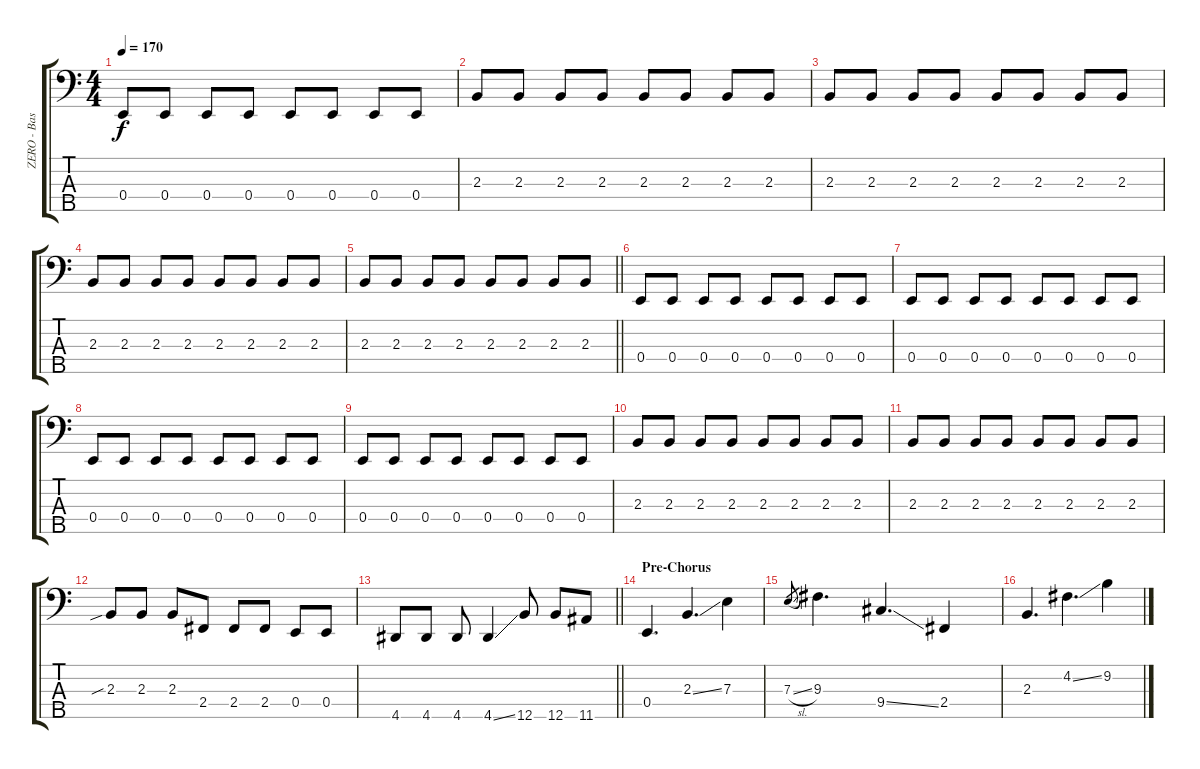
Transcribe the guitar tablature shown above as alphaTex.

\track ("ZERO - Bass" "ZERO - Bas") {instrument electricbassfinger}
\staff {score tabs}
\tuning (G2 D2 A1 E1 B0) {hide}
\ts (4 4)
\tempo 170
\clef f4
\ks c
0.4.8{dy f} 0.4.8 0.4.8 0.4.8 0.4.8 0.4.8 0.4.8 0.4.8 |
2.3.8 2.3.8 2.3.8 2.3.8 2.3.8 2.3.8 2.3.8 2.3.8 |
2.3.8 2.3.8 2.3.8 2.3.8 2.3.8 2.3.8 2.3.8 2.3.8 |
2.3.8 2.3.8 2.3.8 2.3.8 2.3.8 2.3.8 2.3.8 2.3.8 |
\barLineRight lightlight
2.3.8 2.3.8 2.3.8 2.3.8 2.3.8 2.3.8 2.3.8 2.3.8 |
\section ("" "")
0.4.8 0.4.8 0.4.8 0.4.8 0.4.8 0.4.8 0.4.8 0.4.8 |
0.4.8 0.4.8 0.4.8 0.4.8 0.4.8 0.4.8 0.4.8 0.4.8 |
0.4.8 0.4.8 0.4.8 0.4.8 0.4.8 0.4.8 0.4.8 0.4.8 |
0.4.8 0.4.8 0.4.8 0.4.8 0.4.8 0.4.8 0.4.8 0.4.8 |
2.3.8 2.3.8 2.3.8 2.3.8 2.3.8 2.3.8 2.3.8 2.3.8 |
2.3.8 2.3.8 2.3.8 2.3.8 2.3.8 2.3.8 2.3.8 2.3.8 |
2.3{sib}.8 2.3.8 2.3.8 2.4.8 2.4.8 2.4.8 0.4.8 0.4.8 |
\barLineRight lightlight
4.5.8 4.5.8 4.5.8 4.5{ss}.4 12.5.8 12.5.8 11.5.8 |
\section ("" "Pre-Chorus")
0.4.4{d} 2.3{ss}.4{d} 7.3.4 |
7.3{sl}.8{gr} 9.3.4{d} 9.4{ss}.4{d} 2.4.4 |
2.3.4{d} 4.2{ss}.4{d} 9.2.4
